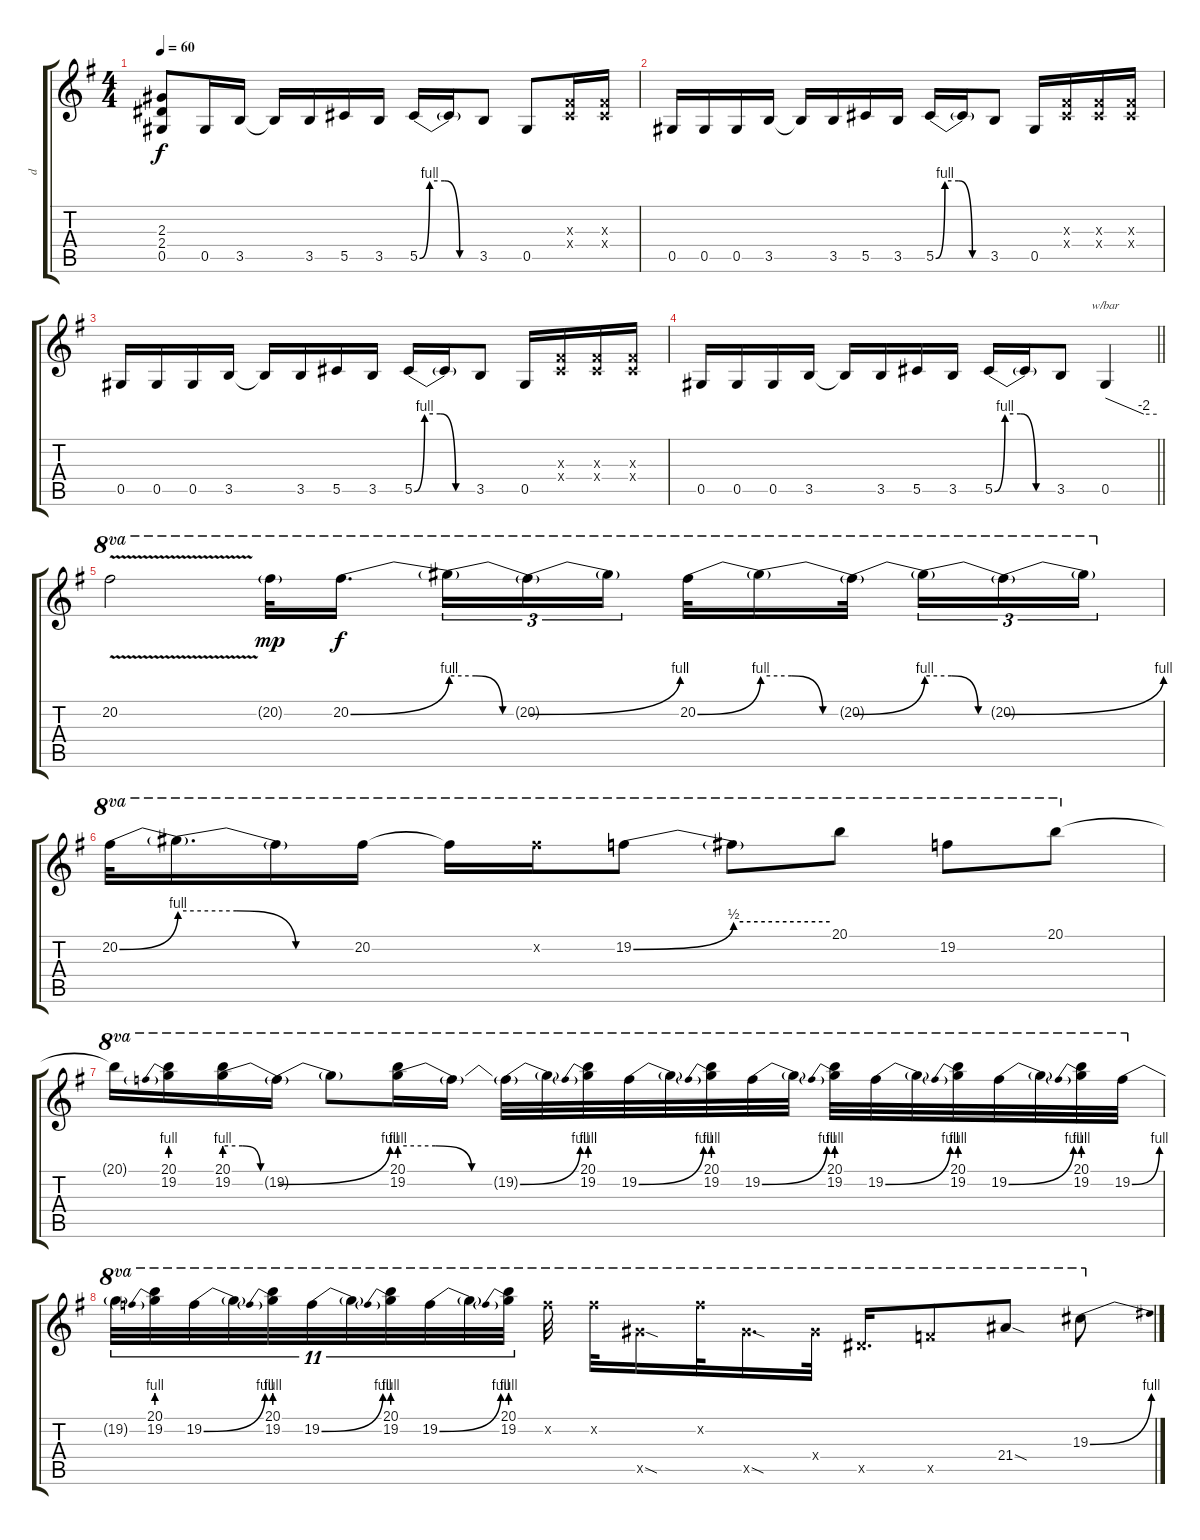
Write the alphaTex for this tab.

\track ("d" "d") {instrument distortionguitar}
\staff {score tabs}
\tuning (Eb4 Bb3 Gb3 Db3 Ab2 Eb2) {hide}
\ts (4 4)
\tempo 60
\clef g2
\ks g
(2.3 2.4 0.5).8{dy f} 0.5.16 3.5.16 3.5{t}.16 3.5.16 5.5.16 3.5.16 5.5{be (custom 0 0 10 4 25 4 40 0 60 0)}.16 5.5{t}.16 3.5.8 0.5.8 (0.3{x} 0.4{x}).16 (0.3{x} 0.4{x}).16 |
0.5.16 0.5.16 0.5.16 3.5.16 3.5{t}.16 3.5.16 5.5.16 3.5.16 5.5{be (custom 0 0 10 4 25 4 40 0 60 0)}.16 5.5{t}.16 3.5.8 0.5.16 (0.3{x} 0.4{x}).16 (0.3{x} 0.4{x}).16 (0.3{x} 0.4{x}).16 |
0.5.16 0.5.16 0.5.16 3.5.16 3.5{t}.16 3.5.16 5.5.16 3.5.16 5.5{be (custom 0 0 10 4 25 4 40 0 60 0)}.16 5.5{t}.16 3.5.8 0.5.16 (0.3{x} 0.4{x}).16 (0.3{x} 0.4{x}).16 (0.3{x} 0.4{x}).16 |
\barLineRight lightlight
0.5.16 0.5.16 0.5.16 3.5.16 3.5{t}.16 3.5.16 5.5.16 3.5.16 5.5{be (custom 0 0 10 4 25 4 40 0 60 0)}.16 5.5{t}.16 3.5.8 0.5.4{tbe (custom default 0 0 45 -8 60 -8)} |
20.2{v}.2{ot 8va} 20.2{g}.32{ot 8va dy mp} 20.2{be (bend 0 0 60 4)}.16{d ot 8va dy f beam splitsecondary} 20.2{be (custom 0 4 20 4 40 0 60 0) t}.16{tu (3 2) ot 8va} 20.2{be (bend 0 0 60 4) t}.16{tu (3 2) ot 8va} 20.2{t}.16{tu (3 2) ot 8va} 20.2{be (bend 0 0 60 4)}.32{ot 8va} 20.2{be (custom 0 4 20 4 40 0 60 0) t}.16{ot 8va} 20.2{be (bend 0 0 60 4) t}.32{ot 8va beam splitsecondary} 20.2{be (custom 0 4 20 4 40 0 60 0) t}.16{tu (3 2) ot 8va} 20.2{be (bend 0 0 60 4) t}.16{tu (3 2) ot 8va} 20.2{t}.16{tu (3 2) ot 8va} |
20.2{be (bend 0 0 60 4)}.32{ot 8va} 20.2{be (custom 0 4 20 4 40 0 60 0) t}.16{d ot 8va} 20.2{t}.16{ot 8va} 20.2.16{ot 8va} 20.2{t}.16{ot 8va} 20.2{x}.16{ot 8va} 19.2{be (bend 0 0 60 2)}.8{ot 8va} 19.2{be (hold 0 2 60 2) t}.8{ot 8va} 20.1.8{ot 8va} 19.2.8{ot 8va} 20.1.8{ot 8va} |
20.1{t}.16{ot 8va} (20.1 19.2{be (prebend 0 4 60 4)}).16{ot 8va} (20.1 19.2{be (custom 0 4 20 4 40 0 60 0)}).16{ot 8va} 19.2{be (bend 0 0 60 4) t}.16{ot 8va} 19.2{t}.8{ot 8va} (20.1 19.2{be (custom 0 4 20 4 40 0 60 0)}).16{ot 8va} 19.2{t}.16{ot 8va} 19.2{be (bend 0 0 60 4) t}.32{ot 8va} 19.2{t}.32{ot 8va} (20.1 19.2{be (prebend 0 4 60 4)}).32{ot 8va} 19.2{be (bend 0 0 60 4)}.32{ot 8va} 19.2{t}.32{ot 8va} (20.1 19.2{be (prebend 0 4 60 4)}).32{ot 8va} 19.2{be (bend 0 0 60 4)}.32{ot 8va} 19.2{t}.32{ot 8va} (20.1 19.2{be (prebend 0 4 60 4)}).32{ot 8va} 19.2{be (bend 0 0 60 4)}.32{ot 8va} 19.2{t}.32{ot 8va} (20.1 19.2{be (prebend 0 4 60 4)}).32{ot 8va} 19.2{be (bend 0 0 60 4)}.32{ot 8va} 19.2{t}.32{ot 8va} (20.1 19.2{be (prebend 0 4 60 4)}).32{ot 8va} 19.2{be (bend 0 0 60 4)}.32{ot 8va} |
19.2{t}.32{tu (11 8) ot 8va} (20.1 19.2{be (prebend 0 4 60 4)}).32{tu (11 8) ot 8va} 19.2{be (bend 0 0 60 4)}.32{tu (11 8) ot 8va} 19.2{t}.32{tu (11 8) ot 8va} (20.1 19.2{be (prebend 0 4 60 4)}).32{tu (11 8) ot 8va} 19.2{be (bend 0 0 60 4)}.32{tu (11 8) ot 8va} 19.2{t}.32{tu (11 8) ot 8va} (20.1 19.2{be (prebend 0 4 60 4)}).32{tu (11 8) ot 8va} 19.2{be (bend 0 0 60 4)}.32{tu (11 8) ot 8va} 19.2{t}.32{tu (11 8) ot 8va} (20.1 19.2{be (prebend 0 4 60 4)}).32{tu (11 8) ot 8va} 19.2{x}.32{ot 8va} 19.2{x}.32{ot 8va} 24.5{sod x}.16{ot 8va} 19.2{x}.32{ot 8va} 24.5{sod x}.16{d ot 8va} 19.4{x}.32{ot 8va} 19.5{x}.16{d ot 8va} 21.5{x}.8{ot 8va} 21.4{sod}.8{ot 8va} 19.3{be (bend 0 0 60 4)}.8{ot 8va}
